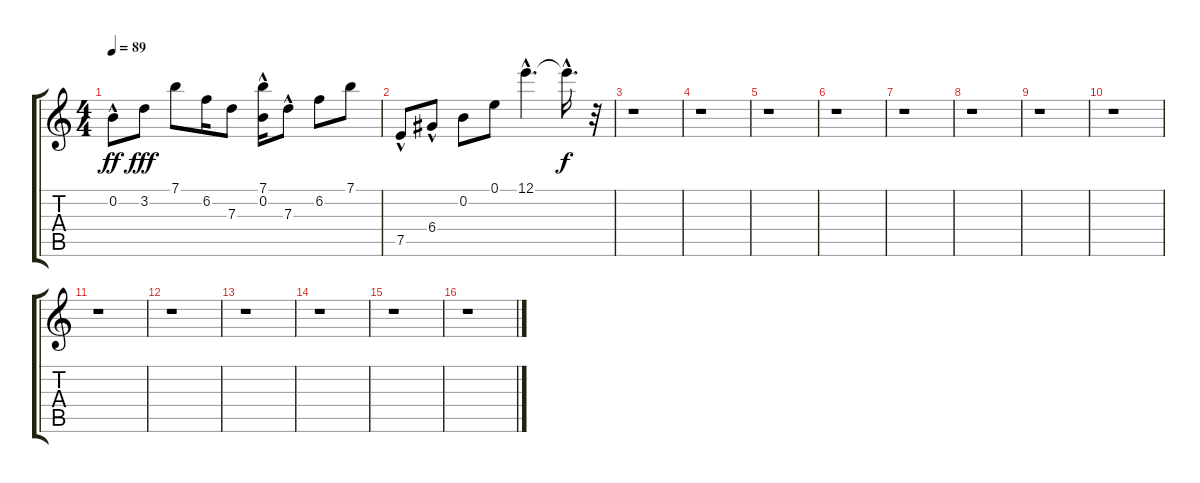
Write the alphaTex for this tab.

\track "" {instrument distortionguitar}
\staff {score tabs}
\tuning (E4 B3 G3 D3 A2 E2) {hide}
\ts (4 4)
\tempo 89
\clef g2
\ks c
0.2{hac}.8{dy ff} 3.2.8{dy fff} 7.1.8 6.2.16 7.3.8 (7.1 0.2{hac}).16 7.3{hac}.8 6.2.8 7.1.8 |
7.5{hac}.8 6.4{hac}.8 0.2.8 0.1.8 12.1{hac}.4{d} 12.1{hac t}.16{d dy f} r.32 |
r.1 |
r.1 |
r.1 |
r.1 |
r.1 |
r.1 |
r.1 |
r.1 |
r.1 |
r.1 |
r.1 |
r.1 |
r.1 |
r.1
